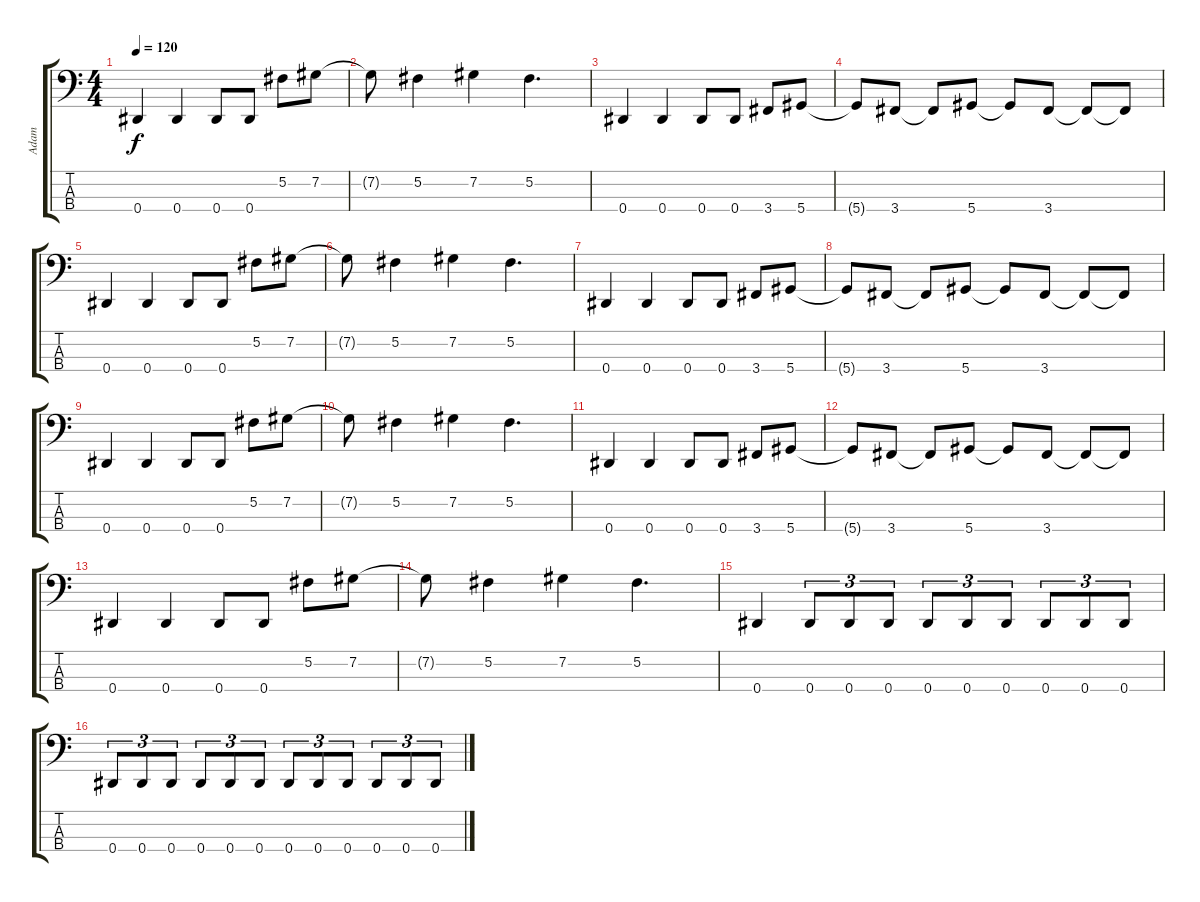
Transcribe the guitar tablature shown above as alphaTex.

\track ("Adam" "Adam") {instrument electricbassfinger}
\staff {score tabs}
\tuning (Gb2 Db2 Ab1 Eb1) {hide}
\ts (4 4)
\tempo 120
\clef f4
\ks c
0.4.4{dy f} 0.4.4 0.4.8 0.4.8 5.2.8 7.2.8 |
7.2{t}.8 5.2.4 7.2.4 5.2.4{d} |
0.4.4 0.4.4 0.4.8 0.4.8 3.4.8 5.4.8 |
5.4{t}.8 3.4.8 3.4{t}.8 5.4.8 5.4{t}.8 3.4.8 3.4{t}.8 3.4{t}.8 |
0.4.4 0.4.4 0.4.8 0.4.8 5.2.8 7.2.8 |
7.2{t}.8 5.2.4 7.2.4 5.2.4{d} |
0.4.4 0.4.4 0.4.8 0.4.8 3.4.8 5.4.8 |
5.4{t}.8 3.4.8 3.4{t}.8 5.4.8 5.4{t}.8 3.4.8 3.4{t}.8 3.4{t}.8 |
0.4.4 0.4.4 0.4.8 0.4.8 5.2.8 7.2.8 |
7.2{t}.8 5.2.4 7.2.4 5.2.4{d} |
0.4.4 0.4.4 0.4.8 0.4.8 3.4.8 5.4.8 |
5.4{t}.8 3.4.8 3.4{t}.8 5.4.8 5.4{t}.8 3.4.8 3.4{t}.8 3.4{t}.8 |
0.4.4 0.4.4 0.4.8 0.4.8 5.2.8 7.2.8 |
7.2{t}.8 5.2.4 7.2.4 5.2.4{d} |
0.4.4 0.4.8{tu (3 2)} 0.4.8{tu (3 2)} 0.4.8{tu (3 2)} 0.4.8{tu (3 2)} 0.4.8{tu (3 2)} 0.4.8{tu (3 2)} 0.4.8{tu (3 2)} 0.4.8{tu (3 2)} 0.4.8{tu (3 2)} |
0.4.8{tu (3 2)} 0.4.8{tu (3 2)} 0.4.8{tu (3 2)} 0.4.8{tu (3 2)} 0.4.8{tu (3 2)} 0.4.8{tu (3 2)} 0.4.8{tu (3 2)} 0.4.8{tu (3 2)} 0.4.8{tu (3 2)} 0.4.8{tu (3 2)} 0.4.8{tu (3 2)} 0.4.8{tu (3 2)}
